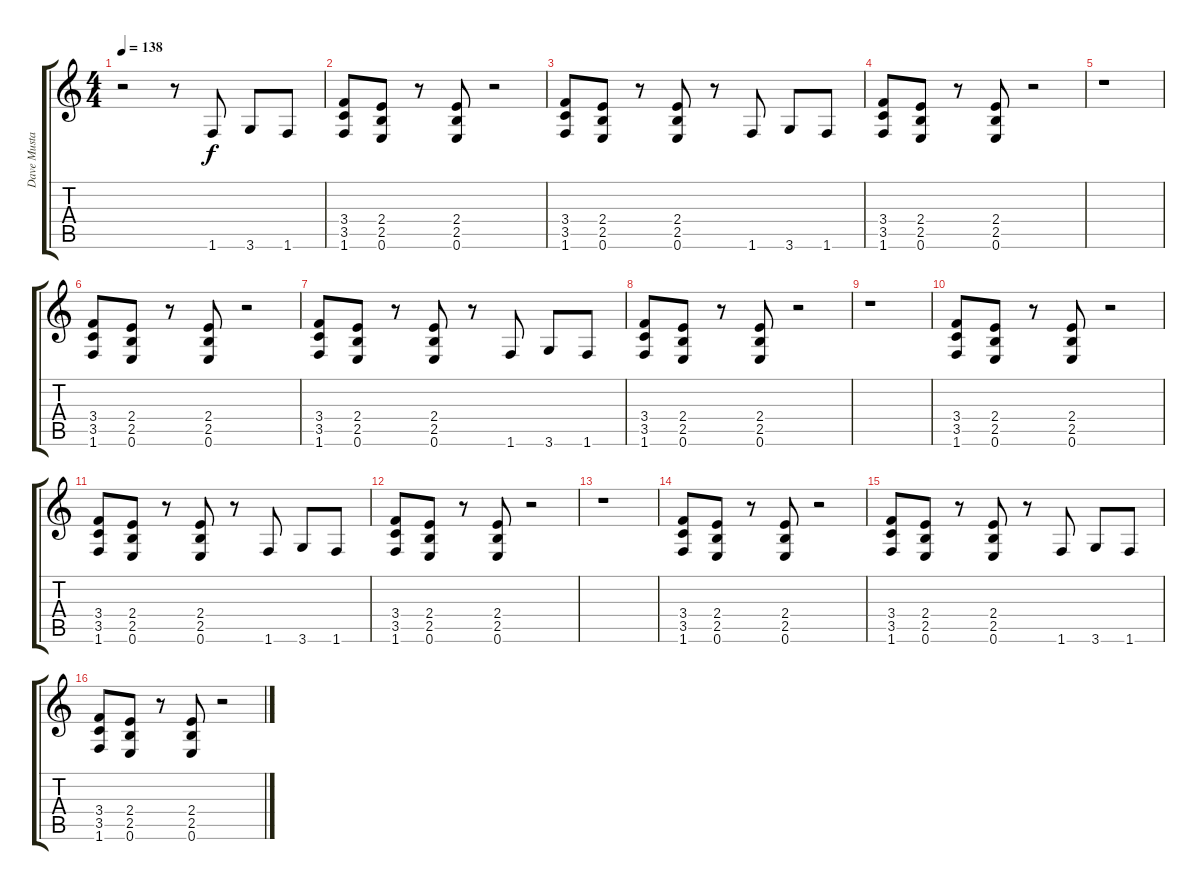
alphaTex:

\track ("Dave Mustane (Overdriven Guitar)" "Dave Musta") {instrument overdrivenguitar}
\staff {score tabs}
\tuning (E4 B3 G3 D3 A2 E2) {hide}
\ts (4 4)
\tempo 138
\clef g2
\ks c
r.2{dy f instrument overdrivenguitar} r.8 1.6.8 3.6.8 1.6.8 |
(3.4 3.5 1.6).8 (2.4 2.5 0.6).8 r.8 (2.4 2.5 0.6).8 r.2 |
(3.4 3.5 1.6).8 (2.4 2.5 0.6).8 r.8 (2.4 2.5 0.6).8 r.8 1.6.8 3.6.8 1.6.8 |
(3.4 3.5 1.6).8 (2.4 2.5 0.6).8 r.8 (2.4 2.5 0.6).8 r.2 |
r.1 |
(3.4 3.5 1.6).8 (2.4 2.5 0.6).8 r.8 (2.4 2.5 0.6).8 r.2 |
(3.4 3.5 1.6).8 (2.4 2.5 0.6).8 r.8 (2.4 2.5 0.6).8 r.8 1.6.8 3.6.8 1.6.8 |
(3.4 3.5 1.6).8 (2.4 2.5 0.6).8 r.8 (2.4 2.5 0.6).8 r.2 |
r.1 |
(3.4 3.5 1.6).8 (2.4 2.5 0.6).8 r.8 (2.4 2.5 0.6).8 r.2 |
(3.4 3.5 1.6).8 (2.4 2.5 0.6).8 r.8 (2.4 2.5 0.6).8 r.8 1.6.8 3.6.8 1.6.8 |
(3.4 3.5 1.6).8 (2.4 2.5 0.6).8 r.8 (2.4 2.5 0.6).8 r.2 |
r.1 |
(3.4 3.5 1.6).8 (2.4 2.5 0.6).8 r.8 (2.4 2.5 0.6).8 r.2 |
(3.4 3.5 1.6).8 (2.4 2.5 0.6).8 r.8 (2.4 2.5 0.6).8 r.8 1.6.8 3.6.8 1.6.8 |
(3.4 3.5 1.6).8 (2.4 2.5 0.6).8 r.8 (2.4 2.5 0.6).8 r.2
